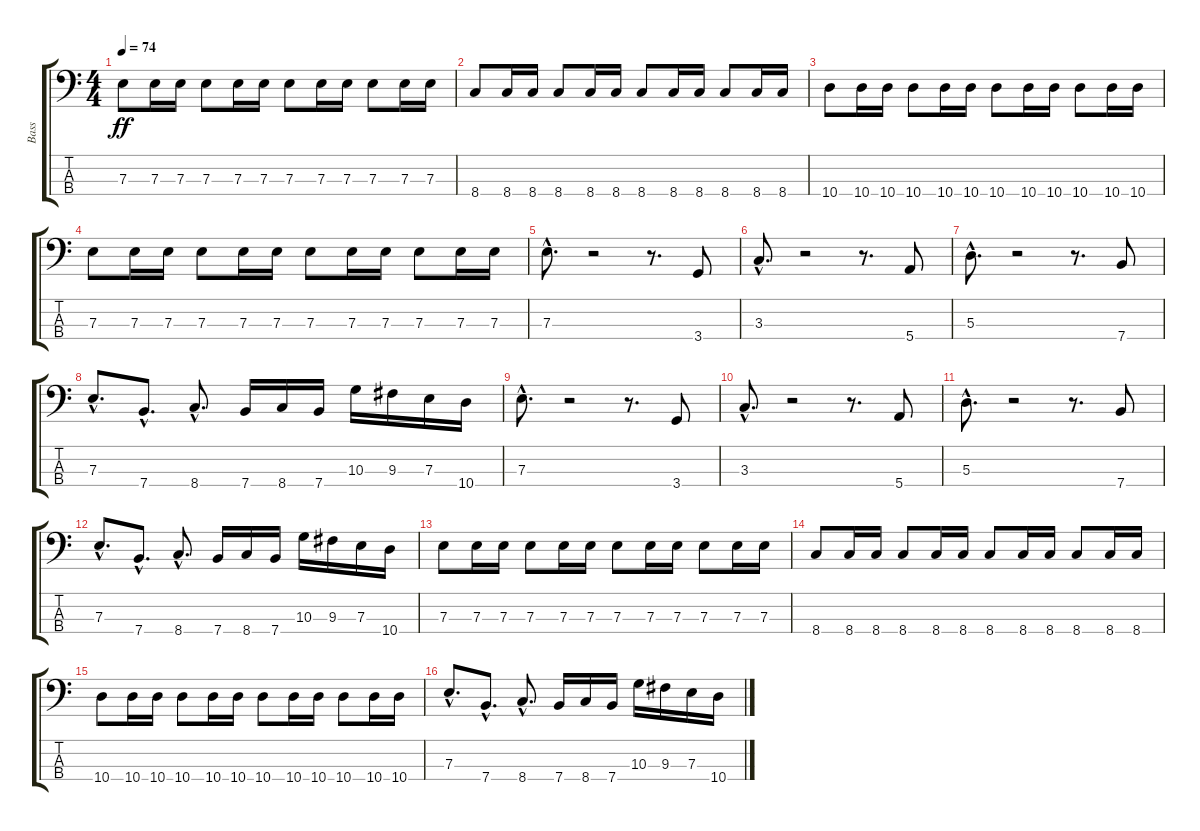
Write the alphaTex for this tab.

\track ("Bass" "Bass") {instrument electricbasspick}
\staff {score tabs}
\tuning (G2 D2 A1 E1) {hide}
\ts (4 4)
\tempo 74
\clef f4
\ks c
7.3.8{dy ff} 7.3.16 7.3.16 7.3.8 7.3.16 7.3.16 7.3.8 7.3.16 7.3.16 7.3.8 7.3.16 7.3.16 |
8.4.8 8.4.16 8.4.16 8.4.8 8.4.16 8.4.16 8.4.8 8.4.16 8.4.16 8.4.8 8.4.16 8.4.16 |
10.4.8 10.4.16 10.4.16 10.4.8 10.4.16 10.4.16 10.4.8 10.4.16 10.4.16 10.4.8 10.4.16 10.4.16 |
7.3.8 7.3.16 7.3.16 7.3.8 7.3.16 7.3.16 7.3.8 7.3.16 7.3.16 7.3.8 7.3.16 7.3.16 |
7.3{hac}.8{d} r.2 r.8{d} 3.4.8 |
3.3{hac}.8{d} r.2 r.8{d} 5.4.8 |
5.3{hac}.8{d} r.2 r.8{d} 7.4.8 |
7.3{hac}.8{d} 7.4{hac}.8{d} 8.4{hac}.8{d} 7.4.16 8.4.16 7.4.16 10.3.16 9.3.16 7.3.16 10.4.16 |
7.3{hac}.8{d} r.2 r.8{d} 3.4.8 |
3.3{hac}.8{d} r.2 r.8{d} 5.4.8 |
5.3{hac}.8{d} r.2 r.8{d} 7.4.8 |
7.3{hac}.8{d} 7.4{hac}.8{d} 8.4{hac}.8{d} 7.4.16 8.4.16 7.4.16 10.3.16 9.3.16 7.3.16 10.4.16 |
7.3.8 7.3.16 7.3.16 7.3.8 7.3.16 7.3.16 7.3.8 7.3.16 7.3.16 7.3.8 7.3.16 7.3.16 |
8.4.8 8.4.16 8.4.16 8.4.8 8.4.16 8.4.16 8.4.8 8.4.16 8.4.16 8.4.8 8.4.16 8.4.16 |
10.4.8 10.4.16 10.4.16 10.4.8 10.4.16 10.4.16 10.4.8 10.4.16 10.4.16 10.4.8 10.4.16 10.4.16 |
7.3{hac}.8{d} 7.4{hac}.8{d} 8.4{hac}.8{d} 7.4.16 8.4.16 7.4.16 10.3.16 9.3.16 7.3.16 10.4.16
